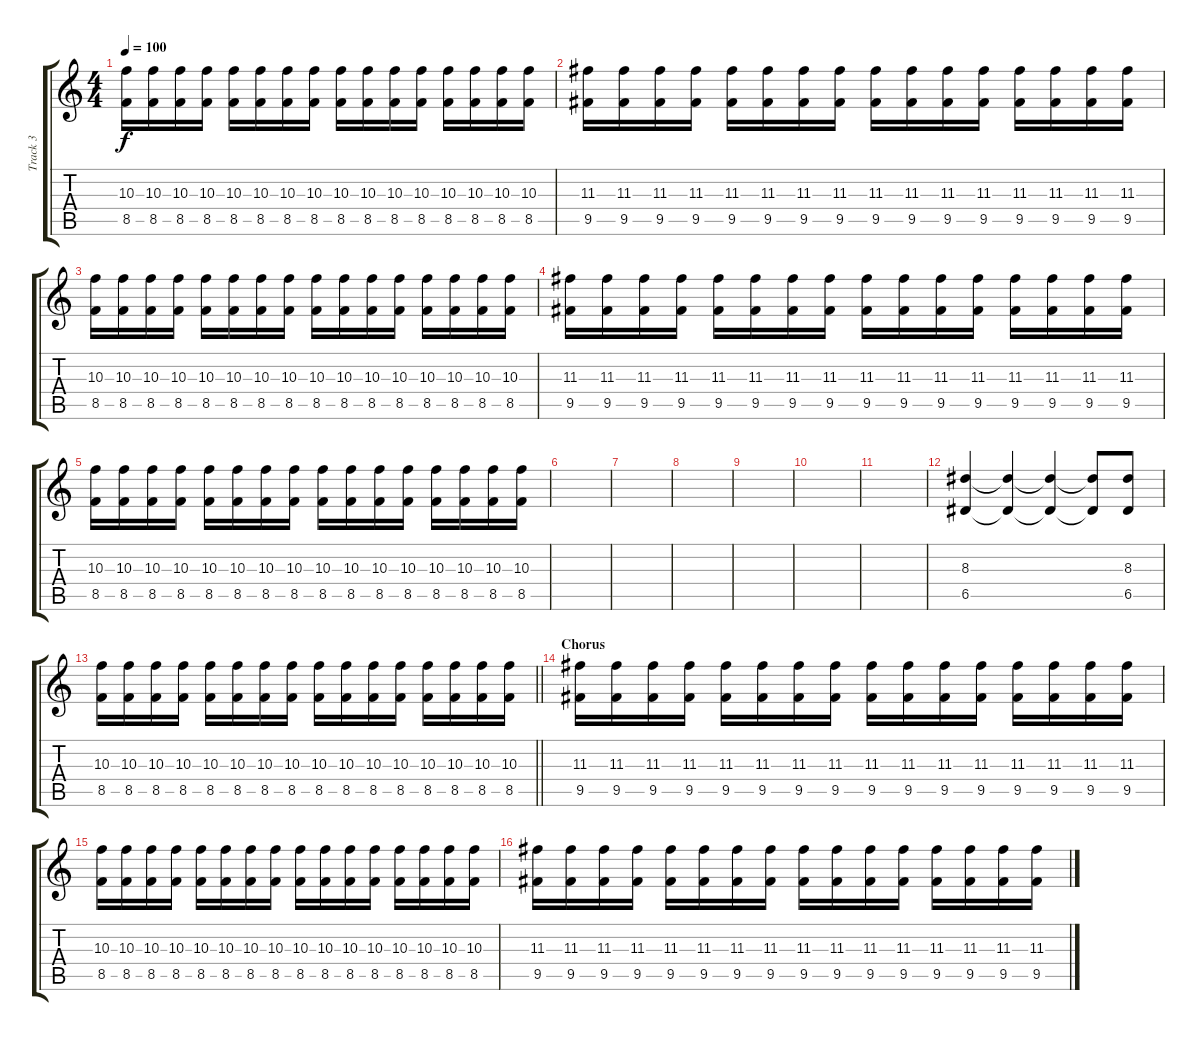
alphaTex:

\track ("Track 3" "Track 3") {instrument overdrivenguitar}
\staff {score tabs}
\tuning (E4 B3 G3 D3 A2 E2) {hide}
\ts (4 4)
\tempo 100
\clef g2
\ks c
(10.3 8.5).16{dy f} (10.3 8.5).16 (10.3 8.5).16 (10.3 8.5).16 (10.3 8.5).16 (10.3 8.5).16 (10.3 8.5).16 (10.3 8.5).16 (10.3 8.5).16 (10.3 8.5).16 (10.3 8.5).16 (10.3 8.5).16 (10.3 8.5).16 (10.3 8.5).16 (10.3 8.5).16 (10.3 8.5).16 |
(11.3 9.5).16 (11.3 9.5).16 (11.3 9.5).16 (11.3 9.5).16 (11.3 9.5).16 (11.3 9.5).16 (11.3 9.5).16 (11.3 9.5).16 (11.3 9.5).16 (11.3 9.5).16 (11.3 9.5).16 (11.3 9.5).16 (11.3 9.5).16 (11.3 9.5).16 (11.3 9.5).16 (11.3 9.5).16 |
(10.3 8.5).16 (10.3 8.5).16 (10.3 8.5).16 (10.3 8.5).16 (10.3 8.5).16 (10.3 8.5).16 (10.3 8.5).16 (10.3 8.5).16 (10.3 8.5).16 (10.3 8.5).16 (10.3 8.5).16 (10.3 8.5).16 (10.3 8.5).16 (10.3 8.5).16 (10.3 8.5).16 (10.3 8.5).16 |
(11.3 9.5).16 (11.3 9.5).16 (11.3 9.5).16 (11.3 9.5).16 (11.3 9.5).16 (11.3 9.5).16 (11.3 9.5).16 (11.3 9.5).16 (11.3 9.5).16 (11.3 9.5).16 (11.3 9.5).16 (11.3 9.5).16 (11.3 9.5).16 (11.3 9.5).16 (11.3 9.5).16 (11.3 9.5).16 |
(10.3 8.5).16 (10.3 8.5).16 (10.3 8.5).16 (10.3 8.5).16 (10.3 8.5).16 (10.3 8.5).16 (10.3 8.5).16 (10.3 8.5).16 (10.3 8.5).16 (10.3 8.5).16 (10.3 8.5).16 (10.3 8.5).16 (10.3 8.5).16 (10.3 8.5).16 (10.3 8.5).16 (10.3 8.5).16 |
|
|
|
|
|
|
(8.3 6.5).4 (8.3{t} 6.5{t}).4 (8.3{t} 6.5{t}).4 (8.3{t} 6.5{t}).8 (8.3 6.5).8 |
\barLineRight lightlight
(10.3 8.5).16 (10.3 8.5).16 (10.3 8.5).16 (10.3 8.5).16 (10.3 8.5).16 (10.3 8.5).16 (10.3 8.5).16 (10.3 8.5).16 (10.3 8.5).16 (10.3 8.5).16 (10.3 8.5).16 (10.3 8.5).16 (10.3 8.5).16 (10.3 8.5).16 (10.3 8.5).16 (10.3 8.5).16 |
\section ("" "Chorus")
(11.3 9.5).16 (11.3 9.5).16 (11.3 9.5).16 (11.3 9.5).16 (11.3 9.5).16 (11.3 9.5).16 (11.3 9.5).16 (11.3 9.5).16 (11.3 9.5).16 (11.3 9.5).16 (11.3 9.5).16 (11.3 9.5).16 (11.3 9.5).16 (11.3 9.5).16 (11.3 9.5).16 (11.3 9.5).16 |
(10.3 8.5).16 (10.3 8.5).16 (10.3 8.5).16 (10.3 8.5).16 (10.3 8.5).16 (10.3 8.5).16 (10.3 8.5).16 (10.3 8.5).16 (10.3 8.5).16 (10.3 8.5).16 (10.3 8.5).16 (10.3 8.5).16 (10.3 8.5).16 (10.3 8.5).16 (10.3 8.5).16 (10.3 8.5).16 |
(11.3 9.5).16 (11.3 9.5).16 (11.3 9.5).16 (11.3 9.5).16 (11.3 9.5).16 (11.3 9.5).16 (11.3 9.5).16 (11.3 9.5).16 (11.3 9.5).16 (11.3 9.5).16 (11.3 9.5).16 (11.3 9.5).16 (11.3 9.5).16 (11.3 9.5).16 (11.3 9.5).16 (11.3 9.5).16
